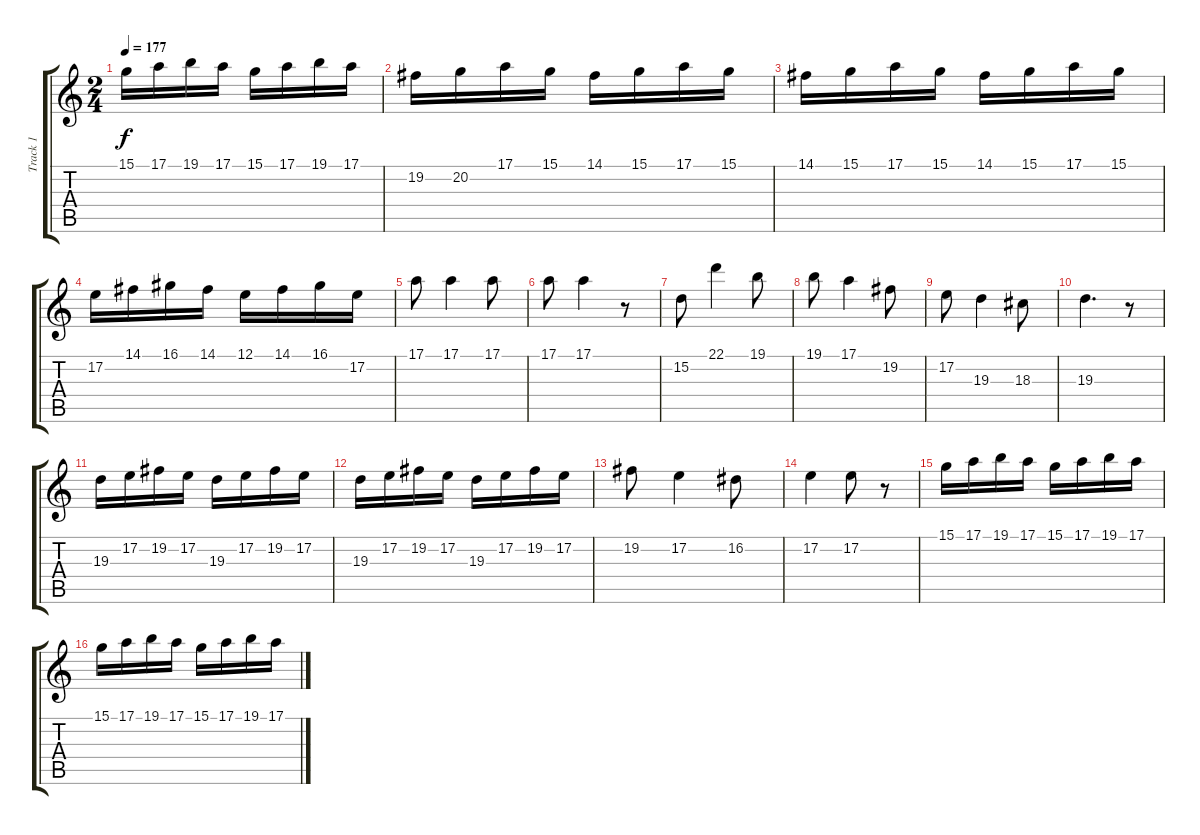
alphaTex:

\track ("Track 1" "Track 1") {instrument stringensemble1}
\staff {score tabs}
\tuning (E4 B3 G3 D3 A2 E2) {hide}
\ts (2 4)
\tempo 177
\clef g2
\ks c
15.1.16{dy f} 17.1.16 19.1.16 17.1.16 15.1.16 17.1.16 19.1.16 17.1.16 |
19.2.16 20.2.16 17.1.16 15.1.16 14.1.16 15.1.16 17.1.16 15.1.16 |
14.1.16 15.1.16 17.1.16 15.1.16 14.1.16 15.1.16 17.1.16 15.1.16 |
17.2.16 14.1.16 16.1.16 14.1.16 12.1.16 14.1.16 16.1.16 17.2.16 |
17.1.8 17.1.4 17.1.8 |
17.1.8 17.1.4 r.8 |
15.2.8 22.1.4 19.1.8 |
19.1.8 17.1.4 19.2.8 |
17.2.8 19.3.4 18.3.8 |
19.3.4{d} r.8 |
19.3.16 17.2.16 19.2.16 17.2.16 19.3.16 17.2.16 19.2.16 17.2.16 |
19.3.16 17.2.16 19.2.16 17.2.16 19.3.16 17.2.16 19.2.16 17.2.16 |
19.2.8 17.2.4 16.2.8 |
17.2.4 17.2.8 r.8 |
15.1.16 17.1.16 19.1.16 17.1.16 15.1.16 17.1.16 19.1.16 17.1.16 |
15.1.16 17.1.16 19.1.16 17.1.16 15.1.16 17.1.16 19.1.16 17.1.16
